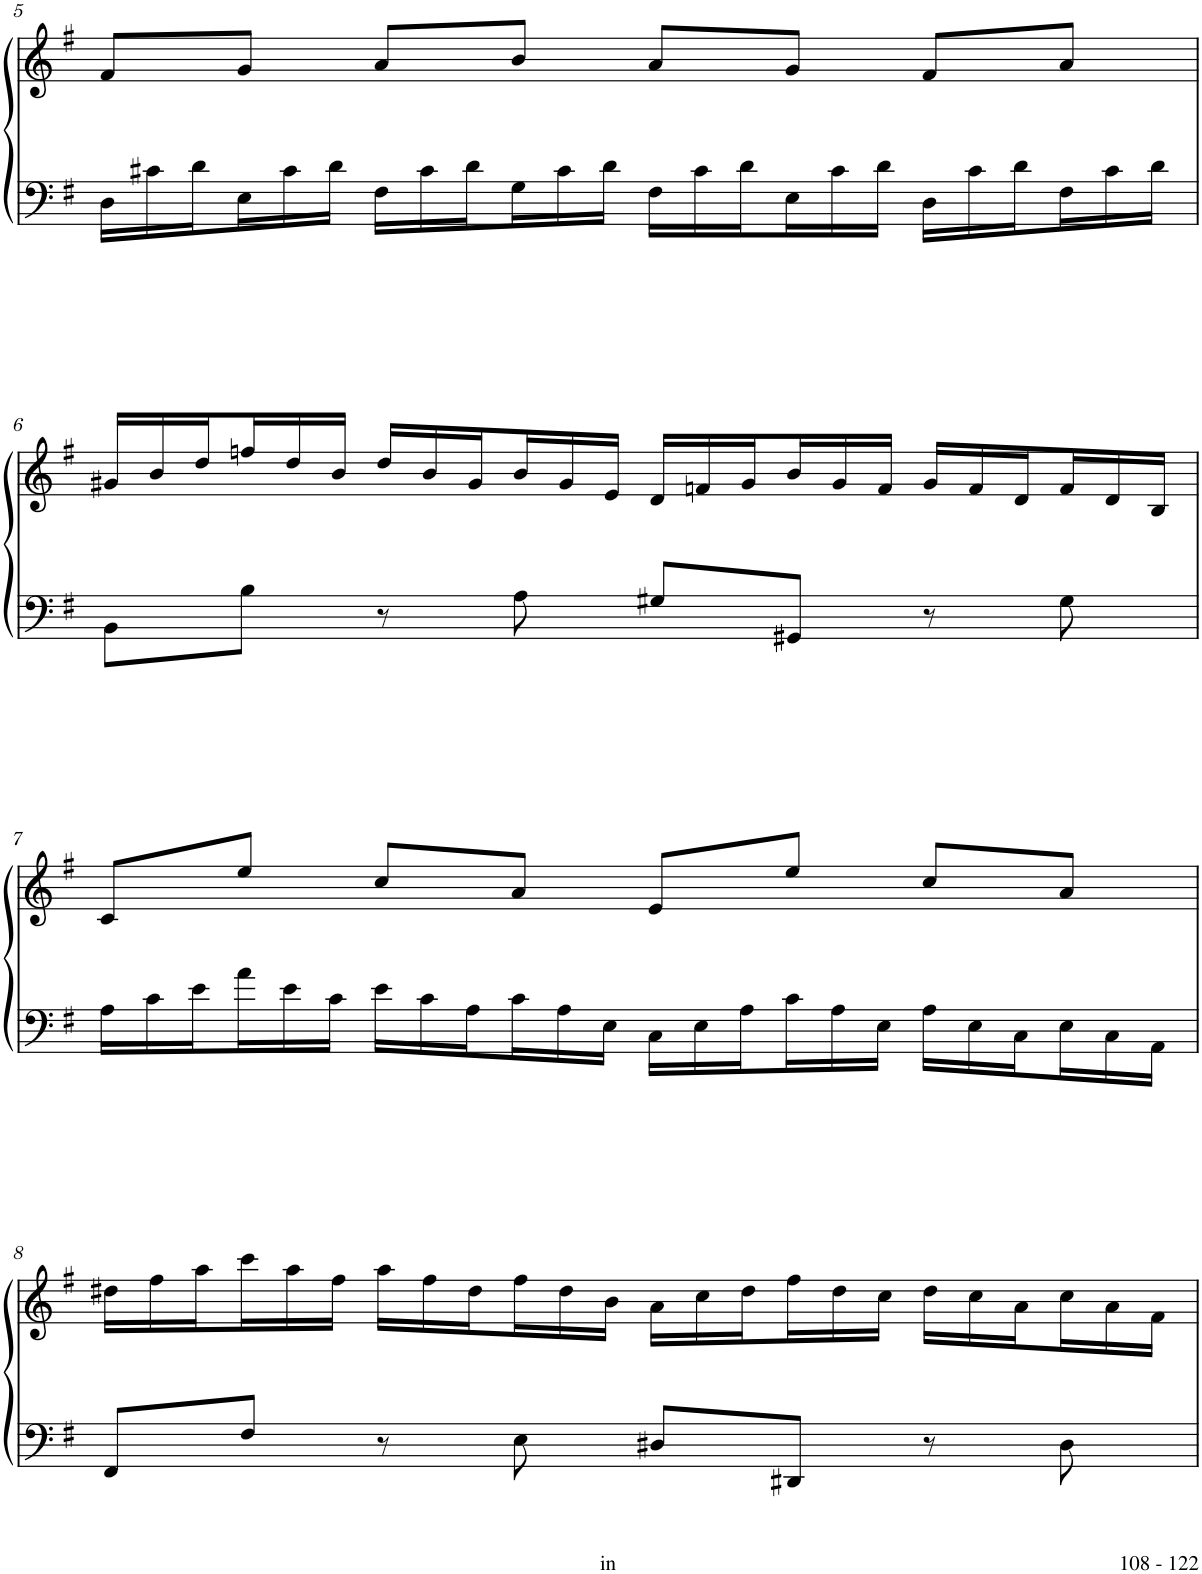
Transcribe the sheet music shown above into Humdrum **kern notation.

**kern	**kern
*part1	*part1
*staff2	*staff1
*I"Piano	*
*I'Pno	*
!!LO:PB:g=z
*clefF4	*clefG2
*k[f#]	*k[f#]
*M24/16	*M24/16
*Xbrackettup	*
=5	=5
24D\LL	8f#/L
24c#X\	.
24d\	.
24E\	8g/J
24c#\	.
24d\JJ	.
24F#\LL	8a/L
24c#\	.
24d\	.
24G\	8b/J
24c#\	.
24d\JJ	.
24F#\LL	8a/L
24c#\	.
24d\	.
24E\	8g/J
24c#\	.
24d\JJ	.
24D\LL	8f#/L
24c#\	.
24d\	.
24F#\	8a/J
24c#\	.
24d\JJ	.
!!LO:LB:g=z
=6	=6
*	*Xbrackettup
8BB\L	24g#X/LL
.	24b/
.	24dd/
8B\J	24ffn/
.	24dd/
.	24b/JJ
8r	24dd/LL
.	24b/
.	24g#/
8A\	24b/
.	24g#/
.	24e/JJ
8G#X/L	24d/LL
.	24fn/
.	24g#/
8GG#X/J	24b/
.	24g#/
.	24f/JJ
8r	24g#/LL
.	24f/
.	24d/
8G#\	24f/
.	24d/
.	24B/JJ
!!LO:LB:g=z
=7	=7
24A\LL	8c/L
24c\	.
24e\	.
24a\	8ee/J
24e\	.
24c\JJ	.
24e\LL	8cc/L
24c\	.
24A\	.
24c\	8a/J
24A\	.
24E\JJ	.
24C\LL	8e/L
24E\	.
24A\	.
24c\	8ee/J
24A\	.
24E\JJ	.
24A\LL	8cc/L
24E\	.
24C\	.
24E\	8a/J
24C\	.
24AA\JJ	.
!!LO:LB:g=z
=8	=8
8FF#/L	24dd#X\LL
.	24ff#\
.	24aa\
8F#/J	24ccc\
.	24aa\
.	24ff#\JJ
8r	24aa\LL
.	24ff#\
.	24dd#\
8E\	24ff#\
.	24dd#\
.	24b\JJ
8D#X/L	24a\LL
.	24cc\
.	24dd#\
8DD#X/J	24ff#\
.	24dd#\
.	24cc\JJ
8r	24dd#\LL
.	24cc\
.	24a\
8D#\	24cc\
.	24a\
.	24f#\JJ
=	=
*-	*-
